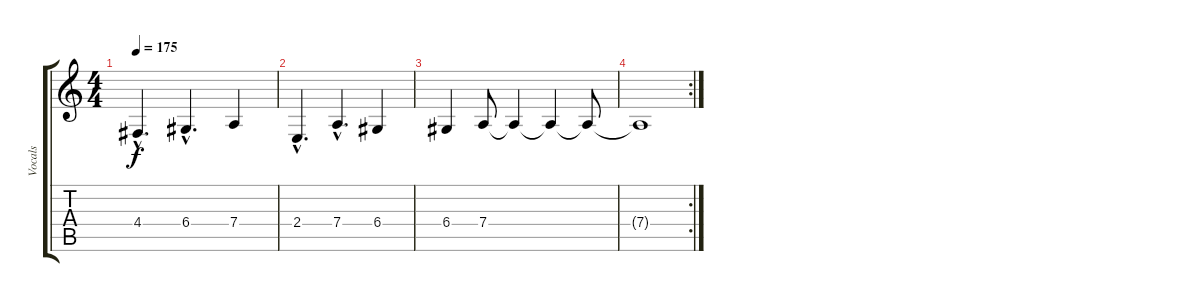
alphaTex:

\track ("Vocals" "Vocals") {instrument oboe}
\staff {score tabs}
\tuning (E4 B3 G3 D3 A2 E2) {hide}
\ts (4 4)
\tempo 175
\clef g2
\ks c
4.4{hac}.4{d dy f} 6.4{hac}.4{d} 7.4.4 |
2.4{hac}.4{d} 7.4{hac}.4{d} 6.4.4 |
6.4.4 7.4.8 7.4{t}.4 7.4{t}.4 7.4{t}.8 |
\rc 2
7.4{t}.1
